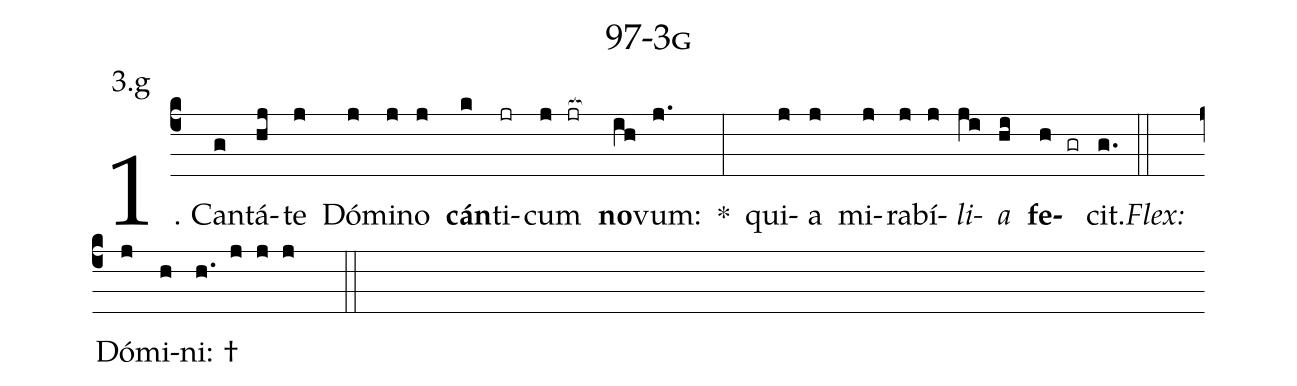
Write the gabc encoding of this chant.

name: 97-3g;
annotation: 3.g;
%%
(c4)1. Can(g)tá(hj)te(j) Dó(j)mi(j)no(j) <b>cán</b>(k)ti(jr)cum(j jr[ocb:1{]) <b>no</b>(ih[ocb:0}])vum:(j.) *(:) qui(j)a(j) mi(j)ra(j)bí(j)<i>li</i>(ji)<i>a</i>(hi) <b>fe</b>(h gr)cit.(g.) (::)
<i>Flex:</i>()  Dó(j)mi(h)ni: †(h. j j j  ::)
